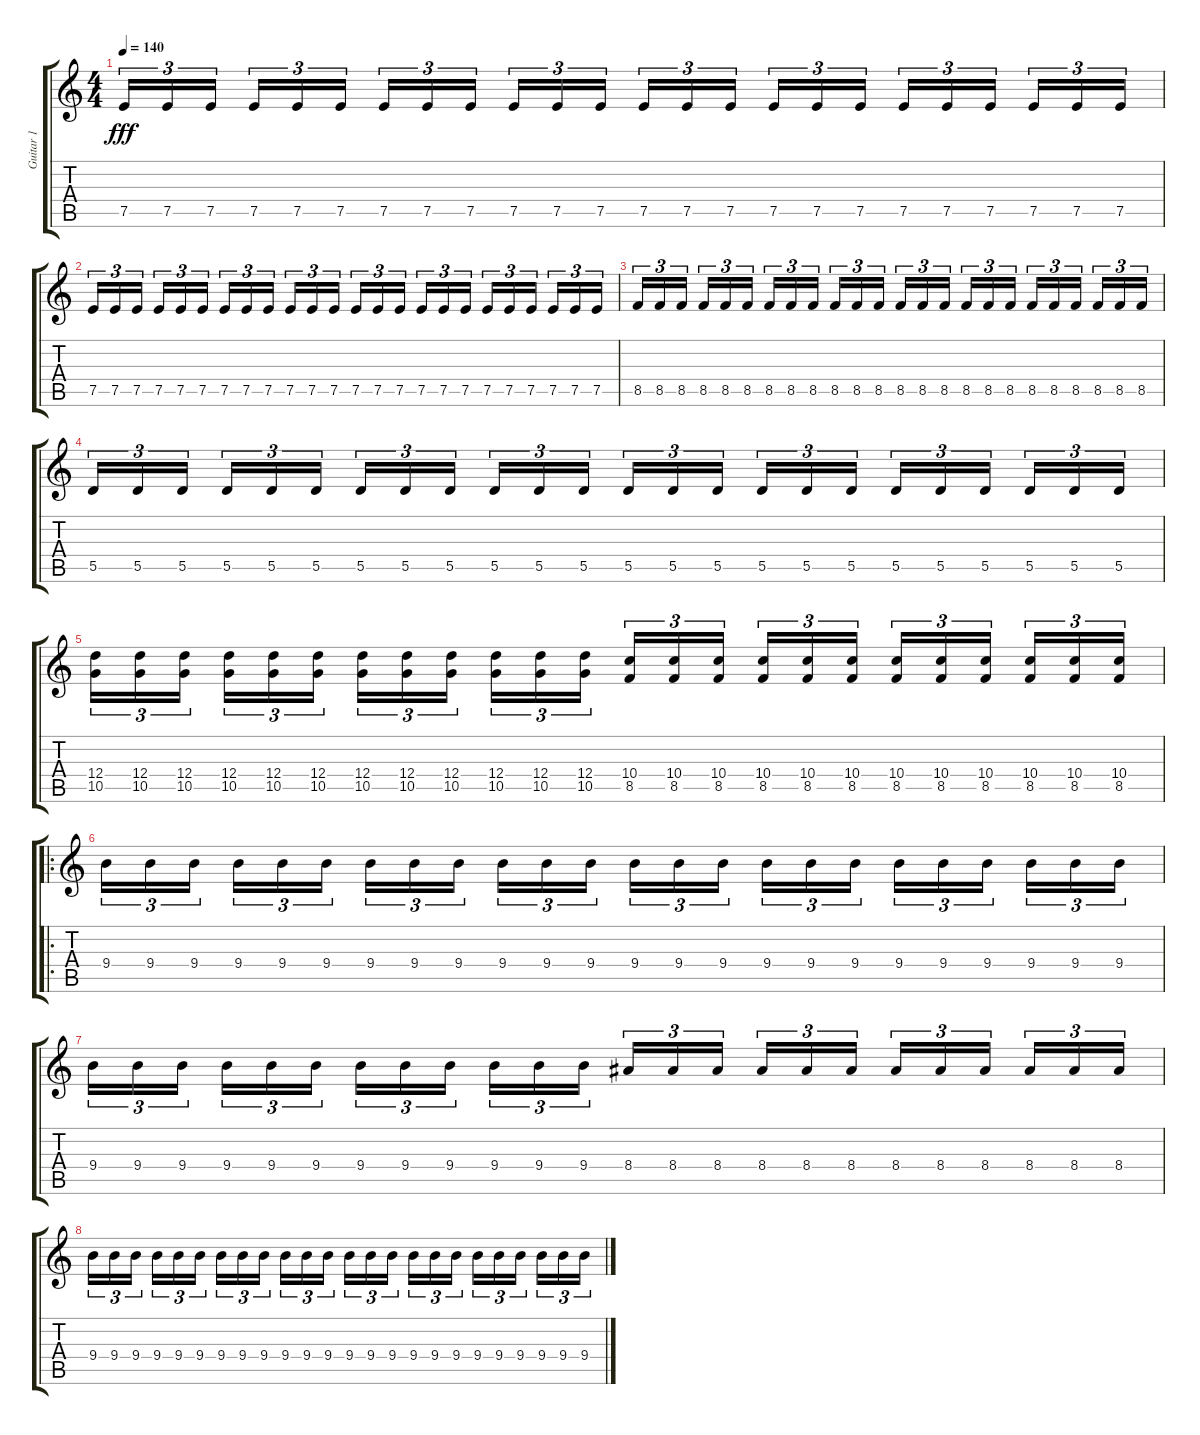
\track ("Guitar 1" "Guitar 1") {instrument distortionguitar}
\staff {score tabs}
\tuning (E4 B3 G3 D3 A2 E2) {hide}
\ts (4 4)
\tempo 140
\clef g2
\ks c
7.5.16{tu (3 2) dy fff} 7.5.16{tu (3 2)} 7.5.16{tu (3 2)} 7.5.16{tu (3 2)} 7.5.16{tu (3 2)} 7.5.16{tu (3 2)} 7.5.16{tu (3 2)} 7.5.16{tu (3 2)} 7.5.16{tu (3 2)} 7.5.16{tu (3 2)} 7.5.16{tu (3 2)} 7.5.16{tu (3 2)} 7.5.16{tu (3 2)} 7.5.16{tu (3 2)} 7.5.16{tu (3 2)} 7.5.16{tu (3 2)} 7.5.16{tu (3 2)} 7.5.16{tu (3 2)} 7.5.16{tu (3 2)} 7.5.16{tu (3 2)} 7.5.16{tu (3 2)} 7.5.16{tu (3 2)} 7.5.16{tu (3 2)} 7.5.16{tu (3 2)} |
7.5.16{tu (3 2)} 7.5.16{tu (3 2)} 7.5.16{tu (3 2)} 7.5.16{tu (3 2)} 7.5.16{tu (3 2)} 7.5.16{tu (3 2)} 7.5.16{tu (3 2)} 7.5.16{tu (3 2)} 7.5.16{tu (3 2)} 7.5.16{tu (3 2)} 7.5.16{tu (3 2)} 7.5.16{tu (3 2)} 7.5.16{tu (3 2)} 7.5.16{tu (3 2)} 7.5.16{tu (3 2)} 7.5.16{tu (3 2)} 7.5.16{tu (3 2)} 7.5.16{tu (3 2)} 7.5.16{tu (3 2)} 7.5.16{tu (3 2)} 7.5.16{tu (3 2)} 7.5.16{tu (3 2)} 7.5.16{tu (3 2)} 7.5.16{tu (3 2)} |
8.5.16{tu (3 2)} 8.5.16{tu (3 2)} 8.5.16{tu (3 2)} 8.5.16{tu (3 2)} 8.5.16{tu (3 2)} 8.5.16{tu (3 2)} 8.5.16{tu (3 2)} 8.5.16{tu (3 2)} 8.5.16{tu (3 2)} 8.5.16{tu (3 2)} 8.5.16{tu (3 2)} 8.5.16{tu (3 2)} 8.5.16{tu (3 2)} 8.5.16{tu (3 2)} 8.5.16{tu (3 2)} 8.5.16{tu (3 2)} 8.5.16{tu (3 2)} 8.5.16{tu (3 2)} 8.5.16{tu (3 2)} 8.5.16{tu (3 2)} 8.5.16{tu (3 2)} 8.5.16{tu (3 2)} 8.5.16{tu (3 2)} 8.5.16{tu (3 2)} |
5.5.16{tu (3 2)} 5.5.16{tu (3 2)} 5.5.16{tu (3 2)} 5.5.16{tu (3 2)} 5.5.16{tu (3 2)} 5.5.16{tu (3 2)} 5.5.16{tu (3 2)} 5.5.16{tu (3 2)} 5.5.16{tu (3 2)} 5.5.16{tu (3 2)} 5.5.16{tu (3 2)} 5.5.16{tu (3 2)} 5.5.16{tu (3 2)} 5.5.16{tu (3 2)} 5.5.16{tu (3 2)} 5.5.16{tu (3 2)} 5.5.16{tu (3 2)} 5.5.16{tu (3 2)} 5.5.16{tu (3 2)} 5.5.16{tu (3 2)} 5.5.16{tu (3 2)} 5.5.16{tu (3 2)} 5.5.16{tu (3 2)} 5.5.16{tu (3 2)} |
(12.4 10.5).16{tu (3 2)} (12.4 10.5).16{tu (3 2)} (12.4 10.5).16{tu (3 2)} (12.4 10.5).16{tu (3 2)} (12.4 10.5).16{tu (3 2)} (12.4 10.5).16{tu (3 2)} (12.4 10.5).16{tu (3 2)} (12.4 10.5).16{tu (3 2)} (12.4 10.5).16{tu (3 2)} (12.4 10.5).16{tu (3 2)} (12.4 10.5).16{tu (3 2)} (12.4 10.5).16{tu (3 2)} (10.4 8.5).16{tu (3 2)} (10.4 8.5).16{tu (3 2)} (10.4 8.5).16{tu (3 2)} (10.4 8.5).16{tu (3 2)} (10.4 8.5).16{tu (3 2)} (10.4 8.5).16{tu (3 2)} (10.4 8.5).16{tu (3 2)} (10.4 8.5).16{tu (3 2)} (10.4 8.5).16{tu (3 2)} (10.4 8.5).16{tu (3 2)} (10.4 8.5).16{tu (3 2)} (10.4 8.5).16{tu (3 2)} |
\ro
9.4.16{tu (3 2) instrument distortionguitar} 9.4.16{tu (3 2)} 9.4.16{tu (3 2)} 9.4.16{tu (3 2)} 9.4.16{tu (3 2)} 9.4.16{tu (3 2)} 9.4.16{tu (3 2)} 9.4.16{tu (3 2)} 9.4.16{tu (3 2)} 9.4.16{tu (3 2)} 9.4.16{tu (3 2)} 9.4.16{tu (3 2)} 9.4.16{tu (3 2)} 9.4.16{tu (3 2)} 9.4.16{tu (3 2)} 9.4.16{tu (3 2)} 9.4.16{tu (3 2)} 9.4.16{tu (3 2)} 9.4.16{tu (3 2)} 9.4.16{tu (3 2)} 9.4.16{tu (3 2)} 9.4.16{tu (3 2)} 9.4.16{tu (3 2)} 9.4.16{tu (3 2)} |
9.4.16{tu (3 2)} 9.4.16{tu (3 2)} 9.4.16{tu (3 2)} 9.4.16{tu (3 2)} 9.4.16{tu (3 2)} 9.4.16{tu (3 2)} 9.4.16{tu (3 2)} 9.4.16{tu (3 2)} 9.4.16{tu (3 2)} 9.4.16{tu (3 2)} 9.4.16{tu (3 2)} 9.4.16{tu (3 2)} 8.4.16{tu (3 2)} 8.4.16{tu (3 2)} 8.4.16{tu (3 2)} 8.4.16{tu (3 2)} 8.4.16{tu (3 2)} 8.4.16{tu (3 2)} 8.4.16{tu (3 2)} 8.4.16{tu (3 2)} 8.4.16{tu (3 2)} 8.4.16{tu (3 2)} 8.4.16{tu (3 2)} 8.4.16{tu (3 2)} |
9.4.16{tu (3 2)} 9.4.16{tu (3 2)} 9.4.16{tu (3 2)} 9.4.16{tu (3 2)} 9.4.16{tu (3 2)} 9.4.16{tu (3 2)} 9.4.16{tu (3 2)} 9.4.16{tu (3 2)} 9.4.16{tu (3 2)} 9.4.16{tu (3 2)} 9.4.16{tu (3 2)} 9.4.16{tu (3 2)} 9.4.16{tu (3 2)} 9.4.16{tu (3 2)} 9.4.16{tu (3 2)} 9.4.16{tu (3 2)} 9.4.16{tu (3 2)} 9.4.16{tu (3 2)} 9.4.16{tu (3 2)} 9.4.16{tu (3 2)} 9.4.16{tu (3 2)} 9.4.16{tu (3 2)} 9.4.16{tu (3 2)} 9.4.16{tu (3 2)}
